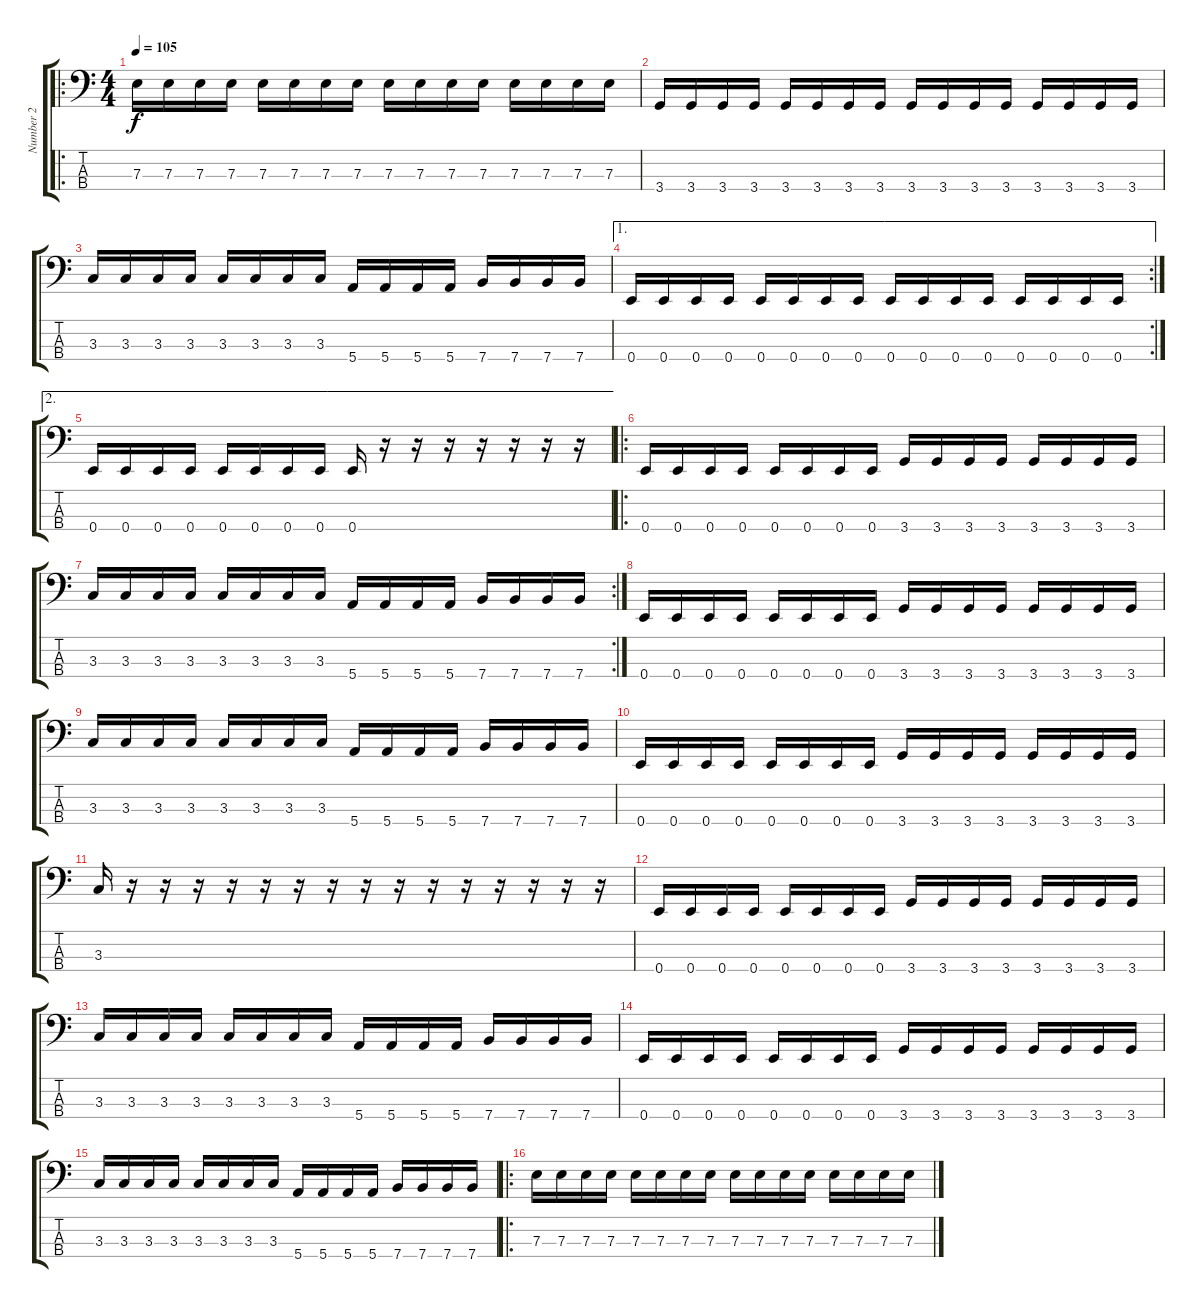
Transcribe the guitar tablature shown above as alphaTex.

\track ("Number 2" "Number 2") {instrument electricbasspick}
\staff {score tabs}
\tuning (G2 D2 A1 E1) {hide}
\ro
\ts (4 4)
\tempo 105
\clef f4
\ks c
7.3.16{dy f} 7.3.16 7.3.16 7.3.16 7.3.16 7.3.16 7.3.16 7.3.16 7.3.16 7.3.16 7.3.16 7.3.16 7.3.16 7.3.16 7.3.16 7.3.16 |
3.4.16 3.4.16 3.4.16 3.4.16 3.4.16 3.4.16 3.4.16 3.4.16 3.4.16 3.4.16 3.4.16 3.4.16 3.4.16 3.4.16 3.4.16 3.4.16 |
3.3.16 3.3.16 3.3.16 3.3.16 3.3.16 3.3.16 3.3.16 3.3.16 5.4.16 5.4.16 5.4.16 5.4.16 7.4.16 7.4.16 7.4.16 7.4.16 |
\ae 1
\rc 2
0.4.16 0.4.16 0.4.16 0.4.16 0.4.16 0.4.16 0.4.16 0.4.16 0.4.16 0.4.16 0.4.16 0.4.16 0.4.16 0.4.16 0.4.16 0.4.16 |
\ae 2
0.4.16 0.4.16 0.4.16 0.4.16 0.4.16 0.4.16 0.4.16 0.4.16 0.4.16 r.16 r.16 r.16 r.16 r.16 r.16 r.16 |
\ro
0.4.16 0.4.16 0.4.16 0.4.16 0.4.16 0.4.16 0.4.16 0.4.16 3.4.16 3.4.16 3.4.16 3.4.16 3.4.16 3.4.16 3.4.16 3.4.16 |
\rc 2
3.3.16 3.3.16 3.3.16 3.3.16 3.3.16 3.3.16 3.3.16 3.3.16 5.4.16 5.4.16 5.4.16 5.4.16 7.4.16 7.4.16 7.4.16 7.4.16 |
0.4.16 0.4.16 0.4.16 0.4.16 0.4.16 0.4.16 0.4.16 0.4.16 3.4.16 3.4.16 3.4.16 3.4.16 3.4.16 3.4.16 3.4.16 3.4.16 |
3.3.16 3.3.16 3.3.16 3.3.16 3.3.16 3.3.16 3.3.16 3.3.16 5.4.16 5.4.16 5.4.16 5.4.16 7.4.16 7.4.16 7.4.16 7.4.16 |
0.4.16 0.4.16 0.4.16 0.4.16 0.4.16 0.4.16 0.4.16 0.4.16 3.4.16 3.4.16 3.4.16 3.4.16 3.4.16 3.4.16 3.4.16 3.4.16 |
3.3.16 r.16 r.16 r.16 r.16 r.16 r.16 r.16 r.16 r.16 r.16 r.16 r.16 r.16 r.16 r.16 |
0.4.16 0.4.16 0.4.16 0.4.16 0.4.16 0.4.16 0.4.16 0.4.16 3.4.16 3.4.16 3.4.16 3.4.16 3.4.16 3.4.16 3.4.16 3.4.16 |
3.3.16 3.3.16 3.3.16 3.3.16 3.3.16 3.3.16 3.3.16 3.3.16 5.4.16 5.4.16 5.4.16 5.4.16 7.4.16 7.4.16 7.4.16 7.4.16 |
0.4.16 0.4.16 0.4.16 0.4.16 0.4.16 0.4.16 0.4.16 0.4.16 3.4.16 3.4.16 3.4.16 3.4.16 3.4.16 3.4.16 3.4.16 3.4.16 |
3.3.16 3.3.16 3.3.16 3.3.16 3.3.16 3.3.16 3.3.16 3.3.16 5.4.16 5.4.16 5.4.16 5.4.16 7.4.16 7.4.16 7.4.16 7.4.16 |
\ro
7.3.16 7.3.16 7.3.16 7.3.16 7.3.16 7.3.16 7.3.16 7.3.16 7.3.16 7.3.16 7.3.16 7.3.16 7.3.16 7.3.16 7.3.16 7.3.16
